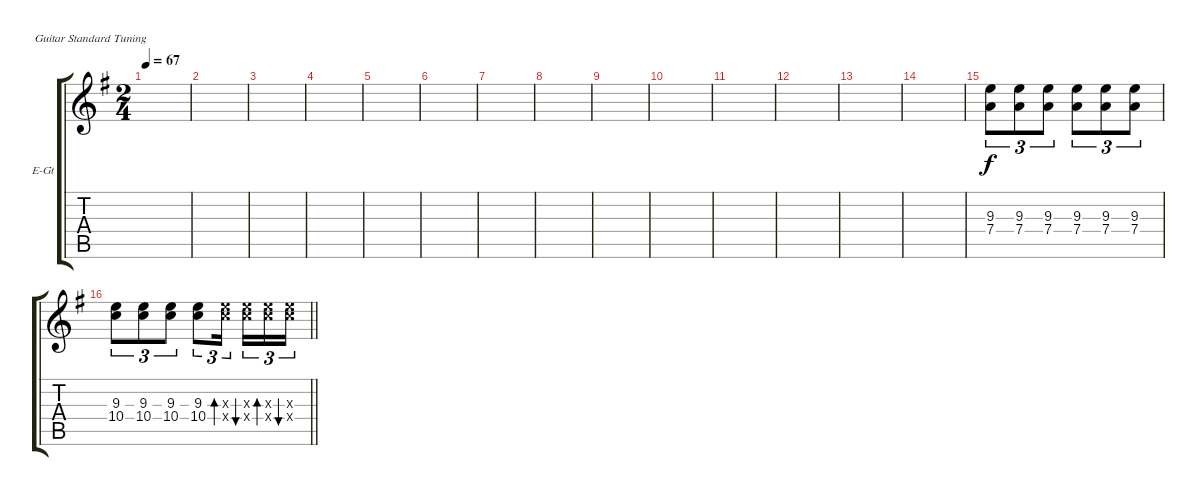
\bracketExtendMode groupsimilarinstruments
\firstSystemTrackNameOrientation horizontal
\otherSystemsTrackNameOrientation horizontal
\track ("guitar drive (Artur Potemkin)" "E-Gt") {instrument electricguitarmuted}
\staff {score tabs}
\tuning (E4 B3 G3 D3 A2 E2)
\ts (2 4)
\tempo 67
\clef g2
\ks eminor
|
|
|
|
|
|
|
|
|
|
|
|
|
|
(7.4 9.3).8{tu (3 2)} (9.3 7.4).8{tu (3 2)} (9.3 7.4).8{tu (3 2)} (9.3 7.4).8{tu (3 2)} (7.4 9.3).8{tu (3 2)} (7.4 9.3).8{tu (3 2)} |
\barLineRight lightlight
(9.3 10.4).8{tu (3 2)} (10.4 9.3).8{tu (3 2)} (10.4 9.3).8{tu (3 2)} (9.3 10.4).8{tu (3 2)} (9.3{x} 10.4{x}).16{tu (3 2) bd 30} (9.3{x} 10.4{x}).16{tu (3 2) bu 30} (9.3{x} 10.4{x}).16{tu (3 2) bd 30} (9.3{x} 10.4{x}).16{tu (3 2) bu 30}
